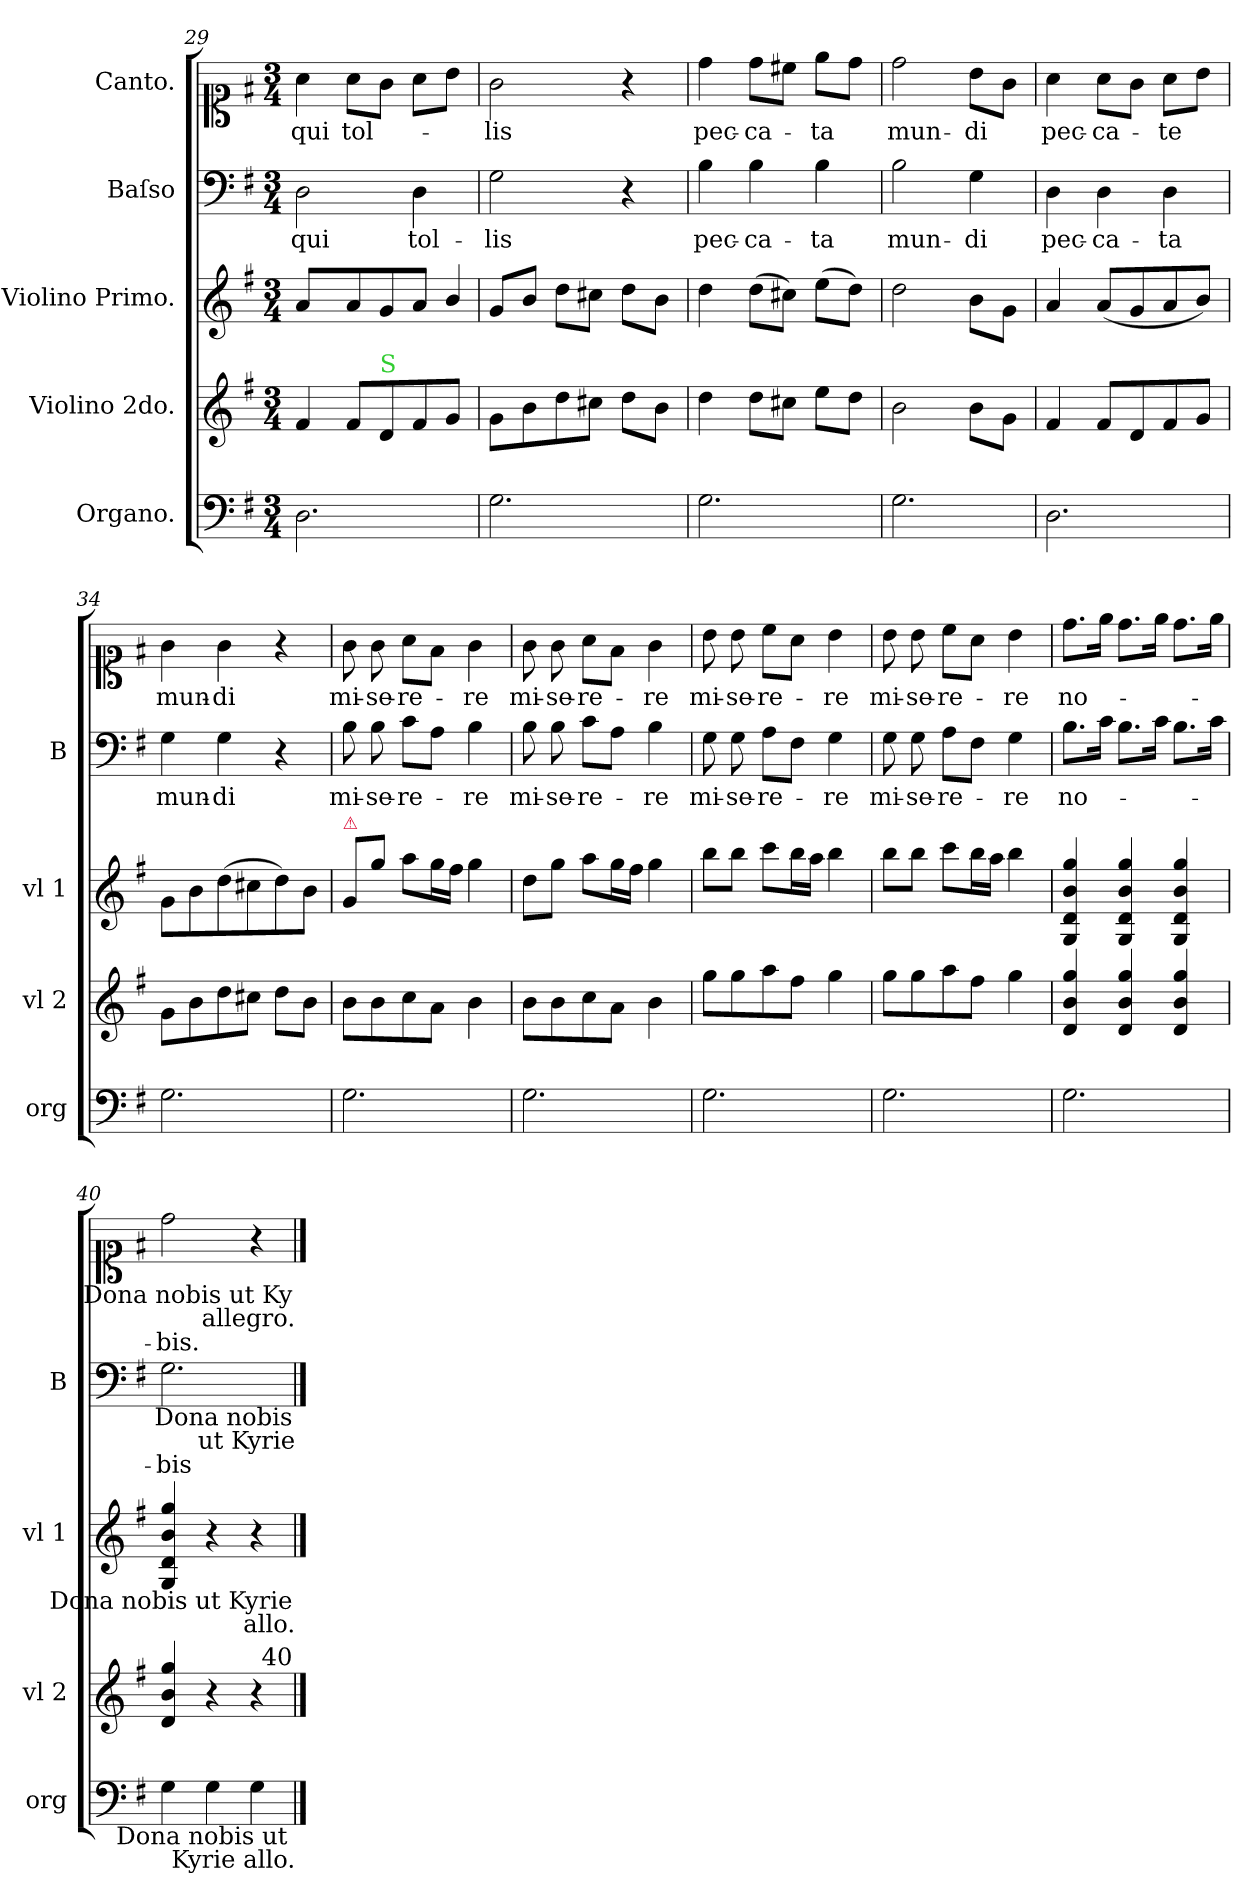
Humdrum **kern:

**kern	**kern	**kern	**kern	**text	**kern	**text
*part5	*part4	*part3	*part2	*part2	*part1	*part1
*staff5	*staff4	*staff3	*staff2	*staff2	*staff1	*staff1
*I"Organo.	*I"Violino 2do.	*I"Violino Primo.	*I"Baſso	*	*I"Canto.	*
*I'org	*I'vl 2	*I'vl 1	*I'B	*	*	*
*clefF4	*clefG2	*clefG2	*clefF4	*	*clefC1	*
*k[f#]	*k[f#]	*k[f#]	*k[f#]	*	*k[f#]	*
*G:	*G:	*G:	*G:	*	*G:	*
*M3/4	*M3/4	*M3/4	*M3/4	*	*M3/4	*
=29	=29	=29	=29	=29	=29	=29
!	!	!LO:N:vis=8	!	!	!	!
2.D\	4f#/	4a/L	2D\	qui	4a\	qui
.	8f#/L	8a/	.	.	8a\L	tol-
!	!LO:TX:a:color=limegreen:t=S	!	!	!	!	!
.	8d/	8g/	.	.	8g\J	.
.	8f#/	8a/J	4D\	tol-	8a\L	.
!	!	!LO:N:vis=4	!	!	!	!
.	8g/J	8b/	.	.	8b\J	.
=30	=30	=30	=30	=30	=30	=30
2.G\	8g\L	8g/L	2G\	-lis	2g\	-lis
.	8b\	8b/J	.	.	.	.
.	8dd\	8dd\L	.	.	.	.
.	8cc#X\J	8cc#X\J	.	.	.	.
.	8dd\L	8dd\L	4r	.	4r	.
.	8b\J	8b\J	.	.	.	.
=31	=31	=31	=31	=31	=31	=31
2.G\	4dd\	4dd\	4B\	pec-	4dd\	pec-
.	8dd\L	(8dd\L	4B\	-ca-	8dd\L	-ca-
.	8cc#X\J	8cc#X\J)	.	.	8cc#X\J	.
.	8ee\L	(8ee\L	4B\	-ta	8ee\L	-ta
.	8dd\J	8dd\J)	.	.	8dd\J	.
=32	=32	=32	=32	=32	=32	=32
2.G\	2b\	2dd\	2B\	mun-	2dd\	mun-
.	8b\L	8b\L	4G\	-di	8b\L	-di
.	8g\J	8g\J	.	.	8g\J	.
=33	=33	=33	=33	=33	=33	=33
2.D\	4f#/	4a/	4D\	pec-	4a\	pec-
.	8f#/L	(8a/L	4D\	-ca-	8a\L	-ca-
.	8d/	8g/	.	.	8g\J	.
.	8f#/	8a/	4D\	-ta	8a\L	-te
.	8g/J	8b/J)	.	.	8b\J	.
=34	=34	=34	=34	=34	=34	=34
2.G\	8g\L	8g\L	4G\	mun-	4g\	mun-
.	8b\	8b\	.	.	.	.
.	8dd\	(8dd\	4G\	-di	4g\	-di
.	8cc#X\J	8cc#X\	.	.	.	.
.	8dd\L	8dd\)	4r	.	4r	.
.	8b\J	8b\J	.	.	.	.
=35	=35	=35	=35	=35	=35	=35
!	!	!LO:TX:a:color=crimson:t=⚠	!	!	!	!
2.G\	8b\L	8g/L	8B\	mi-	8g\	mi-
.	8b\	8gg\J	8B\	-se-	8g\	-se-
.	8cc\	8aa\L	8c\L	-re-	8a\L	-re-
.	8a\J	16gg\L	8A\J	.	8f#\J	.
.	.	16ff#\JJ	.	.	.	.
.	4b\	4gg\	4B\	-re	4g\	-re
=36	=36	=36	=36	=36	=36	=36
2.G\	8b\L	8dd\L	8B\	mi-	8g\	mi-
.	8b\	8gg\J	8B\	-se-	8g\	-se-
.	8cc\	8aa\L	8c\L	-re-	8a\L	-re-
.	8a\J	16gg\L	8A\J	.	8f#\J	.
.	.	16ff#\JJ	.	.	.	.
.	4b\	4gg\	4B\	-re	4g\	-re
=37	=37	=37	=37	=37	=37	=37
2.G\	8gg\L	8bb\L	8G\	mi-	8b\	mi-
.	8gg\	8bb\J	8G\	-se-	8b\	-se-
.	8aa\	8ccc\L	8A\L	-re-	8cc\L	-re-
.	8ff#\J	16bb\L	8F#\J	.	8a\J	.
.	.	16aa\JJ	.	.	.	.
.	4gg\	4bb\	4G\	-re	4b\	-re
=38	=38	=38	=38	=38	=38	=38
2.G\	8gg\L	8bb\L	8G\	mi-	8b\	mi-
.	8gg\	8bb\J	8G\	-se-	8b\	-se-
.	8aa\	8ccc\L	8A\L	-re-	8cc\L	-re-
.	8ff#\J	16bb\L	8F#\J	.	8a\J	.
.	.	16aa\JJ	.	.	.	.
.	4gg\	4bb\	4G\	-re	4b\	-re
=39	=39	=39	=39	=39	=39	=39
2.G\	4d/ 4b/ 4gg/	4G/ 4d/ 4b/ 4gg/	8.B\L	no-	8.dd\L	no-
.	.	.	16c\Jk	.	16ee\Jk	.
.	4d/ 4b/ 4gg/	4G/ 4d/ 4b/ 4gg/	8.B\L	.	8.dd\L	.
.	.	.	16c\Jk	.	16ee\Jk	.
.	4d/ 4b/ 4gg/	4G/ 4d/ 4b/ 4gg/	8.B\L	.	8.dd\L	.
.	.	.	16c\Jk	.	16ee\Jk	.
=40	=40	=40	=40	=40	=40	=40
4G\	4d/ 4b/ 4gg/	4G/ 4d/ 4b/ 4gg/	2.G\	-bis	2dd\	-bis.
4G\	4r	4r	.	.	.	.
4G\	4r	4r	.	.	4r	.
!	!	!	!	!	!LO:TX:b:t=Dona nobis ut Ky\nallegro.	!
!	!	!	!LO:TX:b:t=Dona nobis\nut Kyrie	!	!	!
!	!	!LO:TX:b:t=Dona nobis ut Kyrie\nallo.	!	!	!	!
!	!LO:TX:a:t=40	!	!	!	!	!
!LO:TX:b:t=Dona nobis ut \nKyrie allo.	!	!	!	!	!	!
==	==	==	==	==	==	==
*-	*-	*-	*-	*-	*-	*-
